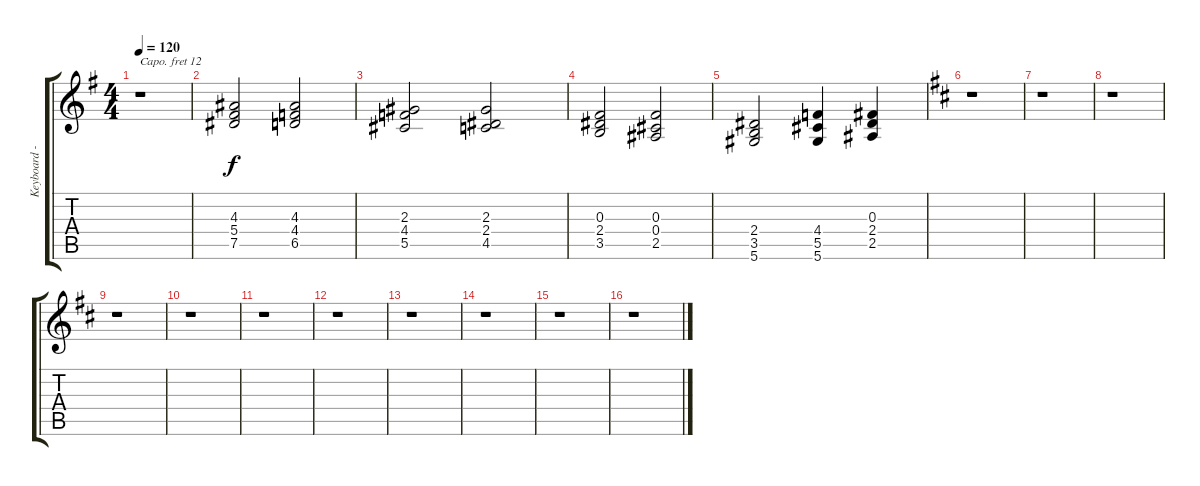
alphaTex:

\track ("Keyboard - Derek Sherinian" "Keyboard -") {instrument drawbarorgan}
\staff {score tabs}
\capo 12
\tuning (Eb4 Bb3 Gb3 Db3 Ab2 Eb2) {hide}
\ts (4 4)
\tempo 120
\clef g2
\ks eminor
r.1{dy f} |
(4.3 5.4 7.5).2 (4.3 4.4 6.5).2 |
(2.3 4.4 5.5).2 (2.3 2.4 4.5).2 |
(0.3 2.4 3.5).2 (0.3 0.4 2.5).2 |
(2.4 3.5 5.6).2 (4.4 5.5 5.6).4 (0.3 2.4 2.5).4 |
\ks bminor
r.1 |
r.1 |
r.1 |
r.1 |
r.1 |
r.1 |
r.1 |
r.1 |
r.1 |
r.1 |
r.1
